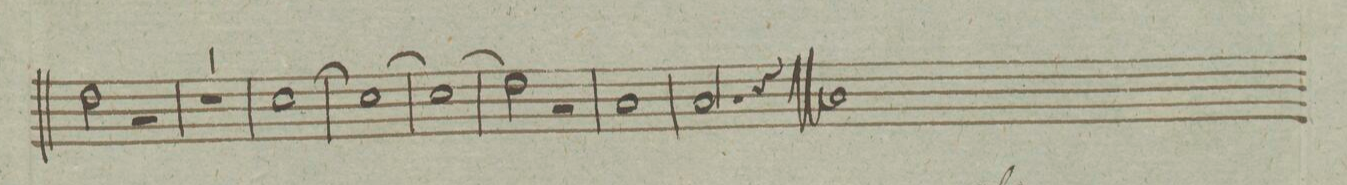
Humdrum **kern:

**kern
*I"Trąbone Tenore Secundo
*clefC4
*k[]
*met(c)
*M4/4
2c\
2r
=59
1r
=60
[1B
=61
1B_
=62
(1B]
=63
2c\)
2r
=64
1G
=65
2.G/
4r
==
*-
